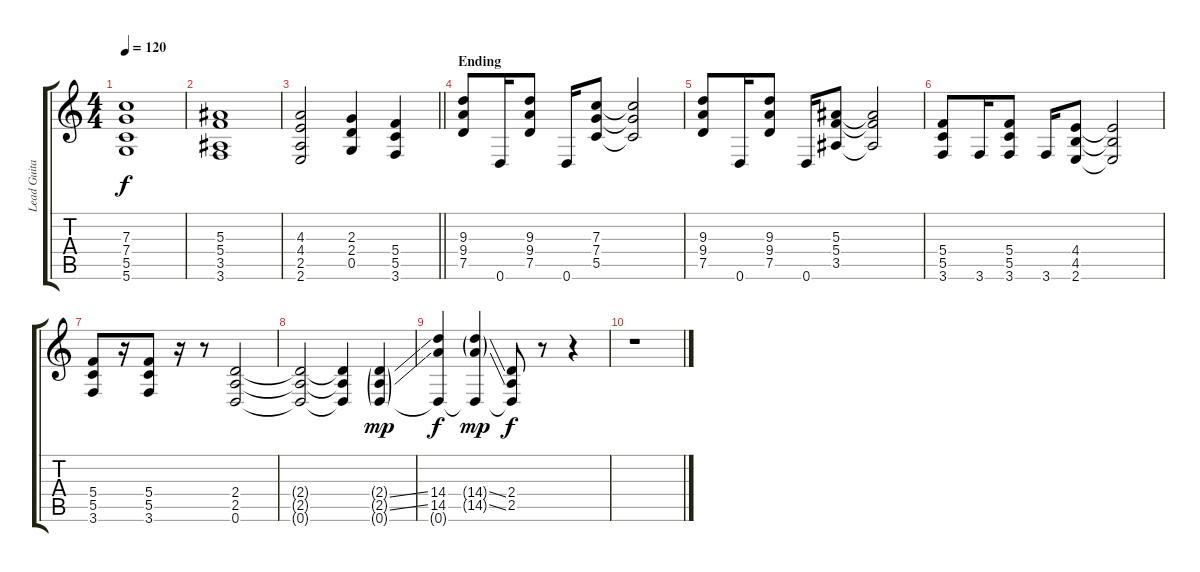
\track ("Lead Guitar" "Lead Guita") {instrument distortionguitar}
\staff {score tabs}
\tuning (D4 A3 F3 C3 G2 D2) {hide}
\ts (4 4)
\tempo 120
\clef g2
\ks c
(7.3 7.4 5.5 5.6).1{dy f} |
(5.3 5.4 3.5 3.6).1 |
\barLineRight lightlight
(4.3 4.4 2.5 2.6).2 (2.3 2.4 0.5).4 (5.4 5.5 3.6).4 |
\section ("" "Ending")
(9.3 9.4 7.5).8 0.6.16 (9.3 9.4 7.5).8 0.6.16 (7.3 7.4 5.5).8 (7.3{t} 7.4{t} 5.5{t}).2 |
(9.3 9.4 7.5).8 0.6.16 (9.3 9.4 7.5).8 0.6.16 (5.3 5.4 3.5).8 (5.3{t} 5.4{t} 3.5{t}).2 |
(5.4 5.5 3.6).8 3.6.16 (5.4 5.5 3.6).8 3.6.16 (4.4 4.5 2.6).8 (4.4{t} 4.5{t} 2.6{t}).2 |
(5.4 5.5 3.6).8 r.16 (5.4 5.5 3.6).8 r.16 r.8 (2.4 2.5 0.6).2 |
(2.4{t} 2.5{t} 0.6{t}).2 (2.4{t} 2.5{t} 0.6{t}).4 (2.4{ss g} 2.5{ss g} 0.6{g}).4{dy mp} |
(14.4 14.5 0.6{t}).4{dy f} (14.4{ss g} 14.5{ss g} 0.6{t}).4{dy mp} (2.4 2.5 0.6{t}).8{dy f} r.8 r.4 |
r.1
